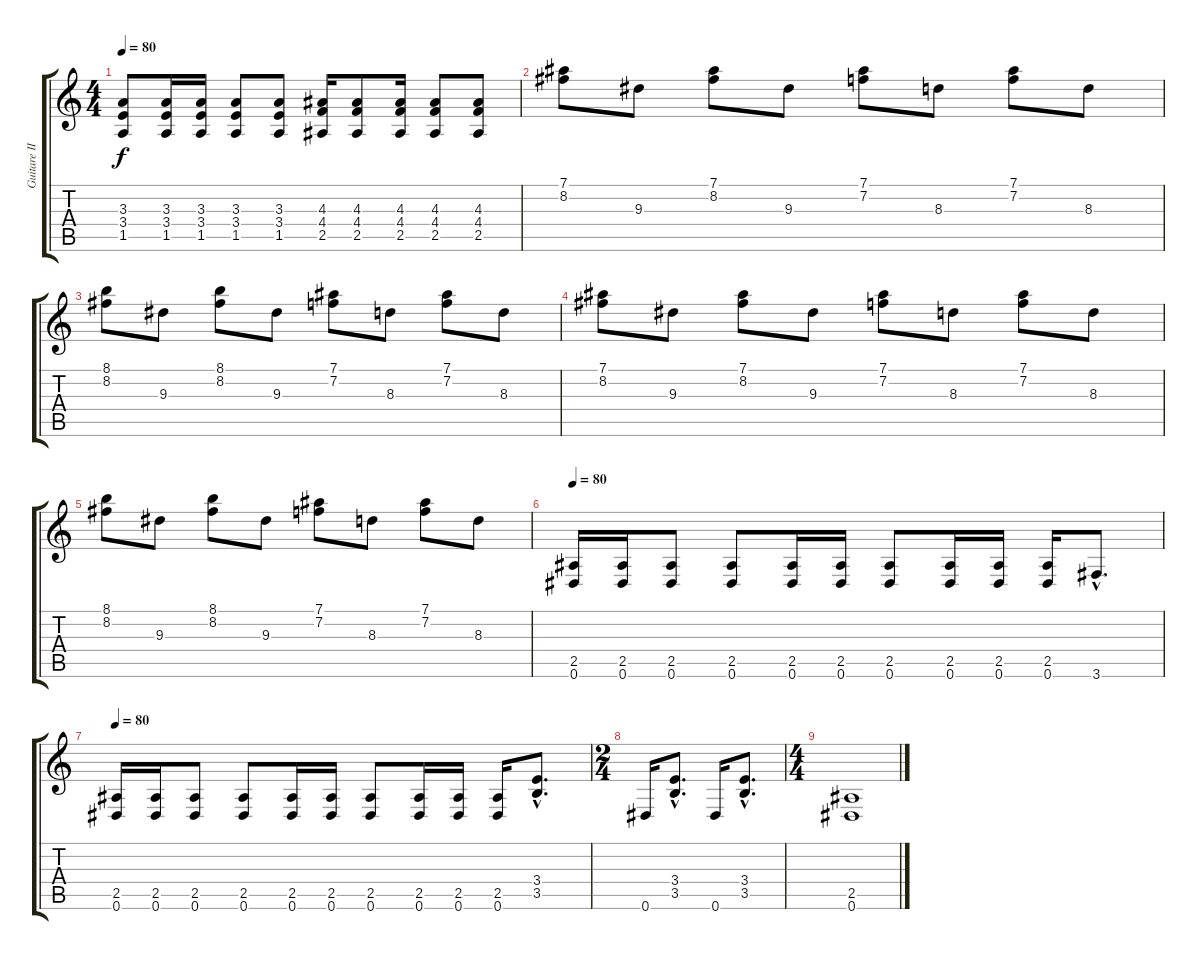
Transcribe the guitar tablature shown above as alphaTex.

\track ("Guitare II (Kirk)" "Guitare II") {instrument distortionguitar}
\staff {score tabs}
\tuning (Eb4 Bb3 Gb3 Db3 Ab2 Eb2) {hide}
\ts (4 4)
\tempo 80
\clef g2
\ks c
(3.3 3.4 1.5).8{dy f} (3.3 3.4 1.5).16 (3.3 3.4 1.5).16 (3.3 3.4 1.5).8 (3.3 3.4 1.5).8 (4.3 4.4 2.5).16 (4.3 4.4 2.5).8 (4.3 4.4 2.5).16 (4.3 4.4 2.5).8 (4.3 4.4 2.5).8 |
(7.1 8.2).8 9.3.8 (7.1 8.2).8 9.3.8 (7.1 7.2).8 8.3.8 (7.1 7.2).8 8.3.8 |
(8.1 8.2).8 9.3.8 (8.1 8.2).8 9.3.8 (7.1 7.2).8 8.3.8 (7.1 7.2).8 8.3.8 |
(7.1 8.2).8 9.3.8 (7.1 8.2).8 9.3.8 (7.1 7.2).8 8.3.8 (7.1 7.2).8 8.3.8 |
(8.1 8.2).8 9.3.8 (8.1 8.2).8 9.3.8 (7.1 7.2).8 8.3.8 (7.1 7.2).8 8.3.8 |
\tempo 80
(2.5 0.6).16 (2.5 0.6).16 (2.5 0.6).8 (2.5 0.6).8 (2.5 0.6).16 (2.5 0.6).16 (2.5 0.6).8 (2.5 0.6).16 (2.5 0.6).16 (2.5 0.6).16 3.6{hac}.8{d} |
\tempo 80
(2.5 0.6).16 (2.5 0.6).16 (2.5 0.6).8 (2.5 0.6).8 (2.5 0.6).16 (2.5 0.6).16 (2.5 0.6).8 (2.5 0.6).16 (2.5 0.6).16 (2.5 0.6).16 (3.4{hac} 3.5{hac}).8{d} |
\ts (2 4)
0.6.16 (3.4{hac} 3.5{hac}).8{d} 0.6.16 (3.4{hac} 3.5{hac}).8{d} |
\ts (4 4)
(2.5 0.6).1
